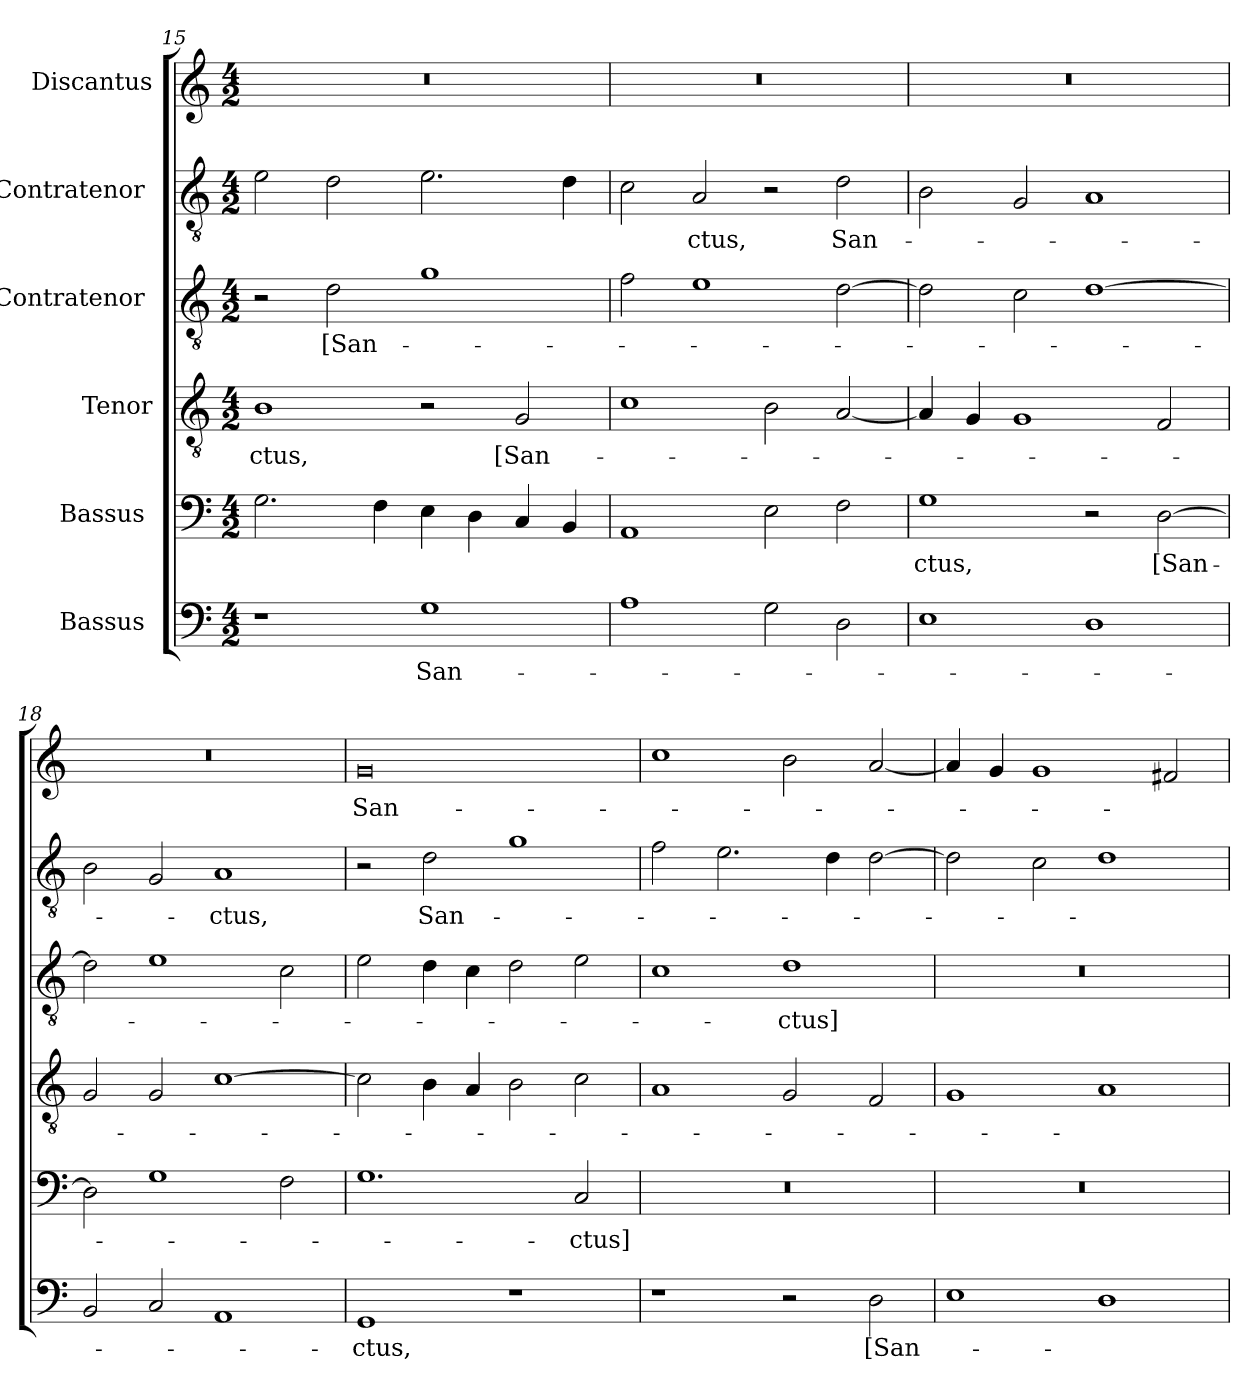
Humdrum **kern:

**kern	**text	**kern	**text	**kern	**text	**kern	**text	**kern	**text	**kern	**text
*part6	*part6	*part5	*part5	*part4	*part4	*part3	*part3	*part2	*part2	*part1	*part1
*staff6	*staff6	*staff5	*staff5	*staff4	*staff4	*staff3	*staff3	*staff2	*staff2	*staff1	*staff1
*I"Bassus [2]	*	*I"Bassus [1]	*	*I"Tenor	*	*I"Contratenor [2]	*	*I"Contratenor [1]	*	*I"Discantus	*
*clefF4	*	*clefF4	*	*clefGv2	*	*clefGv2	*	*clefGv2	*	*clefG2	*
*k[]	*	*k[]	*	*k[]	*	*k[]	*	*k[]	*	*k[]	*
*M4/2	*	*M4/2	*	*M4/2	*	*M4/2	*	*M4/2	*	*M4/2	*
=15	=15	=15	=15	=15	=15	=15	=15	=15	=15	=15	=15
1r	.	2.G\	.	1B\	-ctus,	2r	.	2e\	.	0r	.
.	.	.	.	.	.	2d\	[San-	2d\	.	.	.
.	.	4F\	.	.	.	.	.	.	.	.	.
1G\	San-	4E\	.	2r	.	1g\	.	2.e\	.	.	.
.	.	4D\	.	.	.	.	.	.	.	.	.
.	.	4C/	.	2G/	[San-	.	.	.	.	.	.
.	.	4BB/	.	.	.	.	.	4d\	.	.	.
=16	=16	=16	=16	=16	=16	=16	=16	=16	=16	=16	=16
1A\	.	1AA/	.	1c\	.	2f\	.	2c\	.	0r	.
.	.	.	.	.	.	1e\	.	2A/	-ctus,	.	.
2G\	.	2E\	.	2B\	.	.	.	2r	.	.	.
2D\	.	2F\	.	[2A/	.	[2d\	.	2d\	San-	.	.
=17	=17	=17	=17	=17	=17	=17	=17	=17	=17	=17	=17
1E\	.	1G\	-ctus,	4A/]	.	2d\]	.	2B\	.	0r	.
.	.	.	.	4G/	.	.	.	.	.	.	.
.	.	.	.	1G/	.	2c\	.	2G/	.	.	.
1D\	.	2r	.	.	.	[1d\	.	1A/	.	.	.
.	.	[2D\	[San-	2F/	.	.	.	.	.	.	.
=18	=18	=18	=18	=18	=18	=18	=18	=18	=18	=18	=18
2BB/	.	2D\]	.	2G/	.	2d\]	.	2B\	.	0r	.
2C/	.	1G\	.	2G/	.	1e\	.	2G/	.	.	.
1AA/	.	.	.	[1c\	.	.	.	1A/	-ctus,	.	.
.	.	2F\	.	.	.	2c\	.	.	.	.	.
=19	=19	=19	=19	=19	=19	=19	=19	=19	=19	=19	=19
1GG/	-ctus,	1.G\	.	2c\]	.	2e\	.	2r	.	0g/	San-
.	.	.	.	4B\	.	4d\	.	2d\	San-	.	.
.	.	.	.	4A/	.	4c\	.	.	.	.	.
1r	.	.	.	2B\	.	2d\	.	1g\	.	.	.
.	.	2C/	-ctus]	2c\	.	2e\	.	.	.	.	.
=20	=20	=20	=20	=20	=20	=20	=20	=20	=20	=20	=20
1r	.	0r	.	1A/	.	1c\	.	2f\	.	1cc\	.
.	.	.	.	.	.	.	.	2.e\	.	.	.
2r	.	.	.	2G/	.	1d\	-ctus]	.	.	2b\	.
.	.	.	.	.	.	.	.	4d\	.	.	.
2D\	[San-	.	.	2F/	.	.	.	[2d\	.	[2a/	.
=21	=21	=21	=21	=21	=21	=21	=21	=21	=21	=21	=21
1E\	.	0r	.	1G/	.	0r	.	2d\]	.	4a/]	.
.	.	.	.	.	.	.	.	.	.	4g/	.
.	.	.	.	.	.	.	.	2c\	.	1g/	.
1D\	.	.	.	1A/	.	.	.	1d\	.	.	.
.	.	.	.	.	.	.	.	.	.	2f#X/	.
=	=	=	=	=	=	=	=	=	=	=	=
*-	*-	*-	*-	*-	*-	*-	*-	*-	*-	*-	*-
